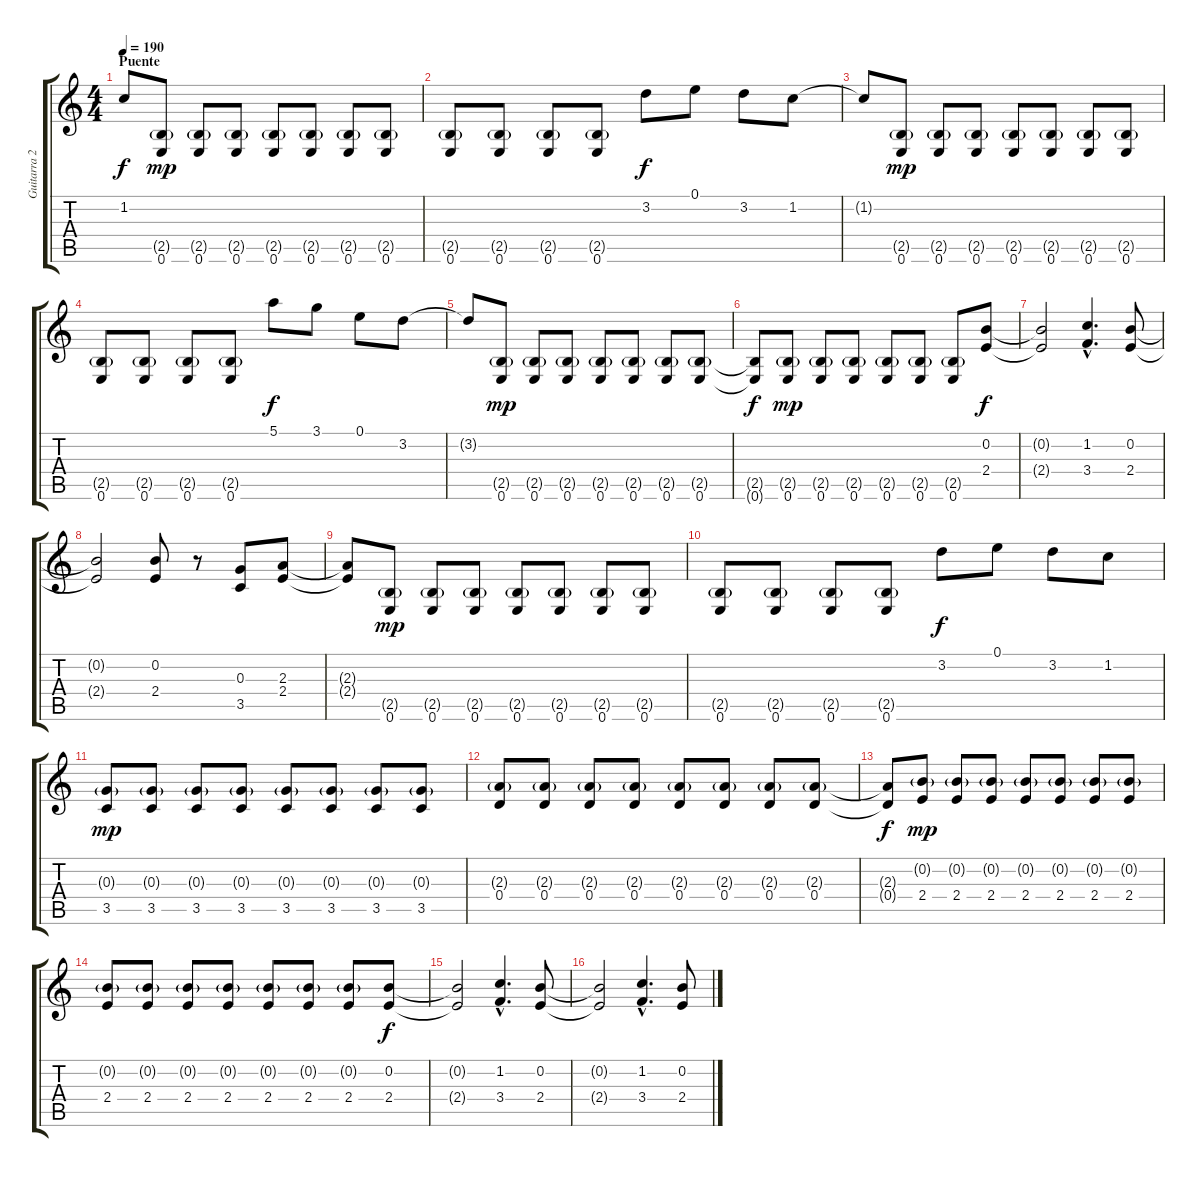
\track ("Guitarra 2" "Guitarra 2") {instrument overdrivenguitar}
\staff {score tabs}
\tuning (E4 B3 G3 D3 A2 E2) {hide}
\ts (4 4)
\section ("" "Puente")
\tempo 190
\clef g2
\ks c
1.2{t}.8{dy f} (2.5{g} 0.6).8{dy mp} (2.5{g} 0.6).8 (2.5{g} 0.6).8 (2.5{g} 0.6).8 (2.5{g} 0.6).8 (2.5{g} 0.6).8 (2.5{g} 0.6).8 |
(2.5{g} 0.6).8 (2.5{g} 0.6).8 (2.5{g} 0.6).8 (2.5{g} 0.6).8 3.2.8{dy f} 0.1.8 3.2.8 1.2.8 |
1.2{t}.8 (2.5{g} 0.6).8{dy mp} (2.5{g} 0.6).8 (2.5{g} 0.6).8 (2.5{g} 0.6).8 (2.5{g} 0.6).8 (2.5{g} 0.6).8 (2.5{g} 0.6).8 |
(2.5{g} 0.6).8 (2.5{g} 0.6).8 (2.5{g} 0.6).8 (2.5{g} 0.6).8 5.1.8{dy f} 3.1.8 0.1.8 3.2.8 |
3.2{t}.8 (2.5{g} 0.6).8{dy mp} (2.5{g} 0.6).8 (2.5{g} 0.6).8 (2.5{g} 0.6).8 (2.5{g} 0.6).8 (2.5{g} 0.6).8 (2.5{g} 0.6).8 |
(2.5{t} 0.6{t}).8{dy f} (2.5{g} 0.6).8{dy mp} (2.5{g} 0.6).8 (2.5{g} 0.6).8 (2.5{g} 0.6).8 (2.5{g} 0.6).8 (2.5{g} 0.6).8 (0.2 2.4).8{dy f} |
(0.2{t} 2.4{t}).2 (1.2{hac} 3.4{hac}).4{d} (0.2 2.4).8 |
(0.2{t} 2.4{t}).2 (0.2 2.4).8 r.8 (0.3 3.5).8 (2.3 2.4).8 |
(2.3{t} 2.4{t}).8 (2.5{g} 0.6).8{dy mp} (2.5{g} 0.6).8 (2.5{g} 0.6).8 (2.5{g} 0.6).8 (2.5{g} 0.6).8 (2.5{g} 0.6).8 (2.5{g} 0.6).8 |
(2.5{g} 0.6).8 (2.5{g} 0.6).8 (2.5{g} 0.6).8 (2.5{g} 0.6).8 3.2.8{dy f} 0.1.8 3.2.8 1.2.8 |
(0.3{g} 3.5).8{dy mp} (0.3{g} 3.5).8 (0.3{g} 3.5).8 (0.3{g} 3.5).8 (0.3{g} 3.5).8 (0.3{g} 3.5).8 (0.3{g} 3.5).8 (0.3{g} 3.5).8 |
(2.3{g} 0.4).8 (2.3{g} 0.4).8 (2.3{g} 0.4).8 (2.3{g} 0.4).8 (2.3{g} 0.4).8 (2.3{g} 0.4).8 (2.3{g} 0.4).8 (2.3{g} 0.4).8 |
(2.3{t} 0.4{t}).8{dy f} (0.2{g} 2.4).8{dy mp} (0.2{g} 2.4).8 (0.2{g} 2.4).8 (0.2{g} 2.4).8 (0.2{g} 2.4).8 (0.2{g} 2.4).8 (0.2{g} 2.4).8 |
(0.2{g} 2.4).8 (0.2{g} 2.4).8 (0.2{g} 2.4).8 (0.2{g} 2.4).8 (0.2{g} 2.4).8 (0.2{g} 2.4).8 (0.2{g} 2.4).8 (0.2 2.4).8{dy f} |
(0.2{t} 2.4{t}).2 (1.2{hac} 3.4{hac}).4{d} (0.2 2.4).8 |
(0.2{t} 2.4{t}).2 (1.2{hac} 3.4{hac}).4{d} (0.2 2.4).8
